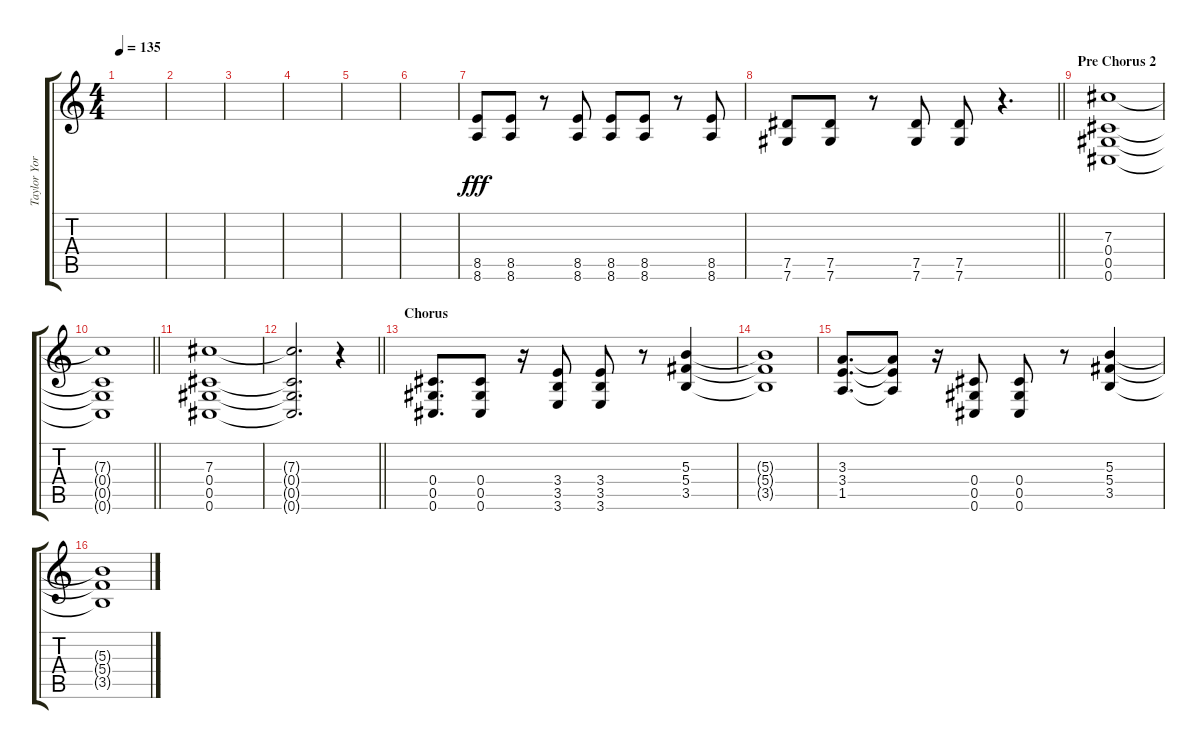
\track ("Taylor York (Rhythm Guitar)" "Taylor Yor") {instrument overdrivenguitar}
\staff {score tabs}
\tuning (Eb4 Bb3 Gb3 Db3 Ab2 Db2) {hide}
\ts (4 4)
\tempo 135
\clef g2
\ks c
|
|
|
|
|
|
(8.5 8.6).8{dy fff} (8.5 8.6).8 r.8 (8.5 8.6).8 (8.5 8.6).8 (8.5 8.6).8 r.8 (8.5 8.6).8 |
\barLineRight lightlight
(7.5 7.6).8 (7.5 7.6).8 r.8 (7.5 7.6).8 (7.5 7.6).8 r.4{d} |
\section ("" "Pre Chorus 2")
(7.3 0.4 0.5 0.6).1 |
\barLineRight lightlight
(7.3{t} 0.4{t} 0.5{t} 0.6{t}).1 |
(7.3 0.4 0.5 0.6).1 |
\barLineRight lightlight
(7.3{t} 0.4{t} 0.5{t} 0.6{t}).2{d} r.4 |
\section ("" "Chorus")
(0.4 0.5 0.6).8{d} (0.4 0.5 0.6).8 r.16 (3.4 3.5 3.6).8 (3.4 3.5 3.6).8 r.8 (5.3 5.4 3.5).4 |
(5.3{t} 5.4{t} 3.5{t}).1 |
(3.3 3.4 1.5).8{d} (3.3{t} 3.4{t} 1.5{t}).8 r.16 (0.4 0.5 0.6).8 (0.4 0.5 0.6).8 r.8 (5.3 5.4 3.5).4 |
(5.3{t} 5.4{t} 3.5{t}).1
